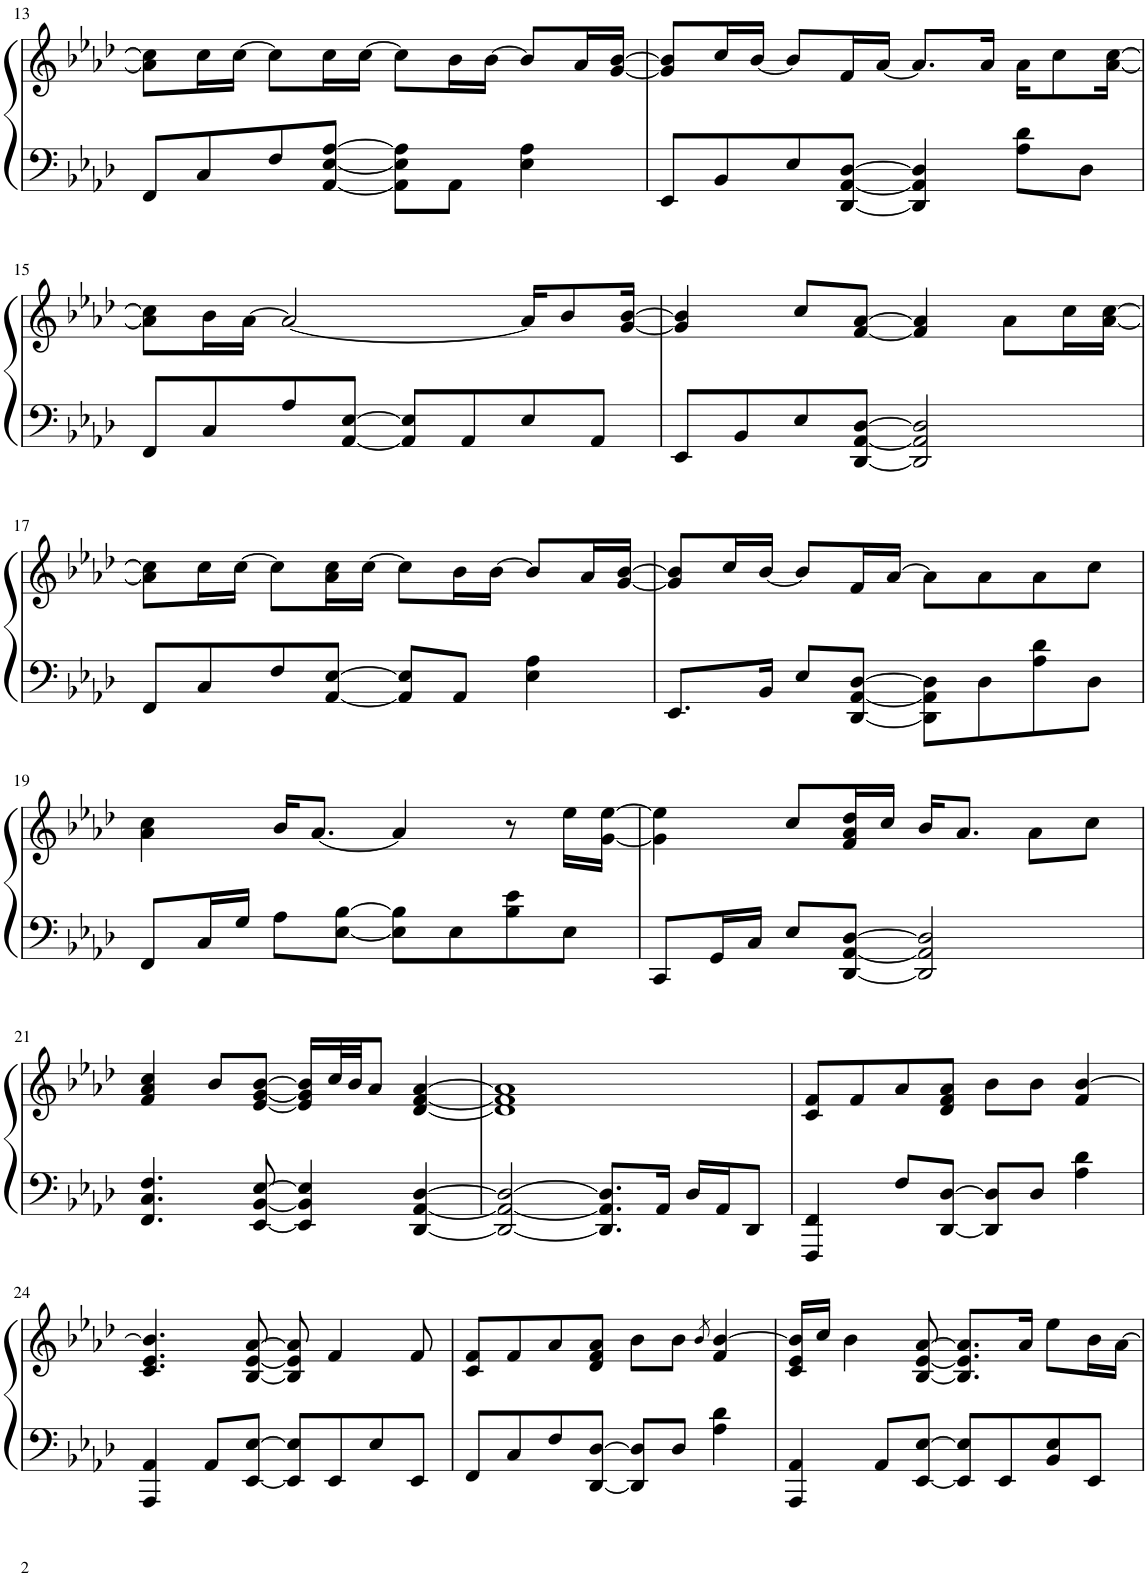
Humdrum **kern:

**kern	**kern
*part1	*part1
*staff2	*staff1
*I"Piano	*
*I'Pno.	*
!!LO:PB:g=z
*clefF4	*clefG2
*k[b-e-a-d-]	*k[b-e-a-d-]
*M4/4	*M4/4
=13	=13
8FF/L	8a-\] 8cc\]L
8C/	16cc\L
.	[16cc\JJ
8F/	8cc\L]
[8AA-/ [8E-/ [8A-/J	16cc\L
.	[16cc\JJ
8AA-\] 8E-\] 8A-\]L	8cc\L]
8AA-\J	16b-\L
.	[16b-\JJ
4E-\ 4A-\	8b-/L]
.	16a-/L
.	[16g/ [16b-/JJ
=14	=14
8EE-/L	8g/] 8b-/]L
8BB-/	16cc/L
.	[16b-/JJ
8E-/	8b-/L]
[8DD-/ [8AA-/ [8D-/J	16f/L
.	[16a-/JJ
4DD-/] 4AA-/] 4D-/]	8.a-/L]
.	16a-/Jk
8A-\ 8d-\L	16a-\KL
.	8cc\
8D-\J	.
.	[16a-\ [16cc\Jk
!!LO:LB:g=z
=15	=15
8FF/L	8a-\] 8cc\]L
8C/	16b-\L
.	[16a-\JJ
8A-/	2a-/_
[8AA-/ [8E-/J	.
8AA-/] 8E-/]L	.
8AA-/	.
8E-/	16a-/KL]
.	8b-/
8AA-/J	.
.	[16g/ [16b-/Jk
=16	=16
8EE-/L	4g/] 4b-/]
8BB-/	.
8E-/	8cc/L
[8DD-/ [8AA-/ [8D-/J	[8f/ [8a-/J
2DD-/] 2AA-/] 2D-/]	4f/] 4a-/]
.	8a-\L
.	16cc\L
.	[16a-\ [16cc\JJ
!!LO:LB:g=z
=17	=17
8FF/L	8a-\] 8cc\]L
8C/	16cc\L
.	[16cc\JJ
8F/	8cc\L]
[8AA-/ [8E-/J	16a-\ 16cc\L
.	[16cc\JJ
8AA-/] 8E-/]L	8cc\L]
8AA-/J	16b-\L
.	[16b-\JJ
4E-\ 4A-\	8b-/L]
.	16a-/L
.	[16g/ [16b-/JJ
=18	=18
8.EE-/L	8g/] 8b-/]L
.	16cc/L
16BB-/Jk	[16b-/JJ
8E-/L	8b-/L]
[8DD-/ [8AA-/ [8D-/J	16f/L
.	[16a-/JJ
8DD-\] 8AA-\] 8D-\]L	8a-\L]
8D-\	8a-\
8A-\ 8d-\	8a-\
8D-\J	8cc\J
!!LO:LB:g=z
=19	=19
8FF/L	4a-\ 4cc\
16C/L	.
16G/JJ	.
8A-\L	16b-/KL
.	[8.a-/J
[8E-\ [8B-\J	.
8E-\] 8B-\]L	4a-/]
8E-\	.
8B-\ 8e-\	8r
8E-\J	16ee-\LL
.	[16g\ [16ee-\JJ
=20	=20
8CC/L	4g\] 4ee-\]
16GG/L	.
16C/JJ	.
8E-/L	8cc/L
[8DD-/ [8AA-/ [8D-/J	16f/ 16a-/ 16dd-/L
.	16cc/JJ
2DD-/] 2AA-/] 2D-/]	16b-/KL
.	8.a-/J
.	8a-\L
.	8cc\J
!!LO:LB:g=z
=21	=21
4.FF/ 4.C/ 4.F/	4f/ 4a-/ 4cc/
.	8b-/L
[8EE-/ [8BB-/ [8E-/	[8e-/ [8g/ [8b-/J
4EE-/] 4BB-/] 4E-/]	16e-/] 16g/] 16b-/]LL
.	32cc/L
.	32b-/JJ
.	8a-/J
[4DD-/ [4AA-/ [4D-/	[4d-/ [4f/ [4a-/
=22	=22
2DD-/_ 2AA-/_ 2D-/_	1d-] 1f] 1a-]
8.DD-/] 8.AA-/] 8.D-/]L	.
16AA-/Jk	.
16D-/LL	.
16AA-/J	.
8DD-/J	.
=23	=23
4FFF/ 4FF/	8c/ 8f/L
.	8f/
8F/L	8a-/
[8DD-/ [8D-/J	8d-/ 8f/ 8a-/J
8DD-/] 8D-/]L	8b-\L
8D-/J	8b-\J
4A-\ 4d-\	4f/ [4b-/
!!LO:LB:g=z
=24	=24
4AAA-/ 4AA-/	4.c/ 4.e-/ 4.b-/]
8AA-/L	.
[8EE-/ [8E-/J	[8B-/ [8e-/ [8a-/
8EE-/] 8E-/]L	8B-/] 8e-/] 8a-/]
8EE-/	4f/
8E-/	.
8EE-/J	8f/
=25	=25
8FF/L	8c/ 8f/L
8C/	8f/
8F/	8a-/
[8DD-/ [8D-/J	8d-/ 8f/ 8a-/J
8DD-/] 8D-/]L	8b-\L
8D-/J	8b-\J
.	8qb-/
4A-\ 4d-\	4f/ [4b-/
=26	=26
4AAA-/ 4AA-/	16c/ 16e-/ 16b-/]LL
.	16cc/JJ
.	4b-\
8AA-/L	.
[8EE-/ [8E-/J	[8B-/ [8e-/ [8a-/
8EE-/] 8E-/]L	8.B-/] 8.e-/] 8.a-/]L
8EE-/	.
.	16a-/Jk
8BB-/ 8E-/	8ee-\L
8EE-/J	16b-\L
.	[16a-\JJ
=	=
*-	*-
